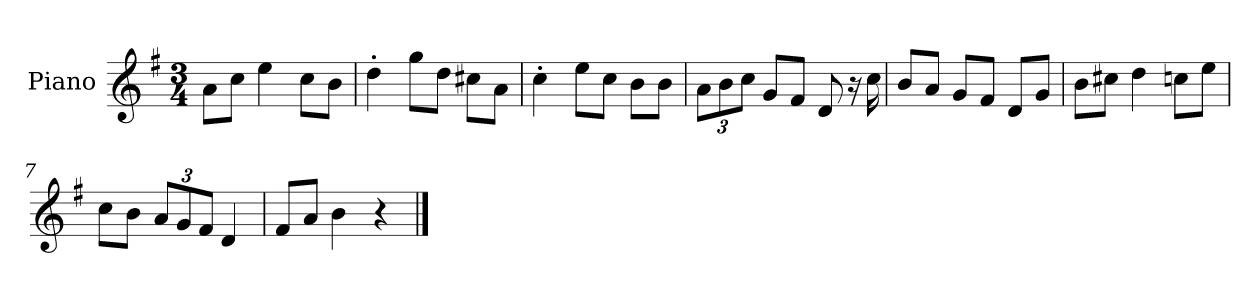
**kern
*part1
*staff1
*I"Piano
*I'P-no
*clefG2
*k[f#]
*M3/4
*MM179
=1
8a\L
8cc\J
4ee\
8cc\L
8b\J
=2
4dd'\
8gg\L
8dd\J
8cc#X\L
8a\J
=3
4cc'\
8ee\L
8cc\J
8b\L
8b\J
=4
*Xbrackettup
12a\L
12b\
12cc\J
8g/L
8f#/J
8d/
16r
16cc\
=5
8b/L
8a/J
8g/L
8f#/J
8d/L
8g/J
=6
8b\L
8cc#X\J
4dd\
8ccn\L
8ee\J
!!LO:LB:g=z
=7
8cc\L
8b\J
12a/L
12g/
12f#/J
4d/
=8
8f#/L
8a/J
4b\
4r
==
*-
